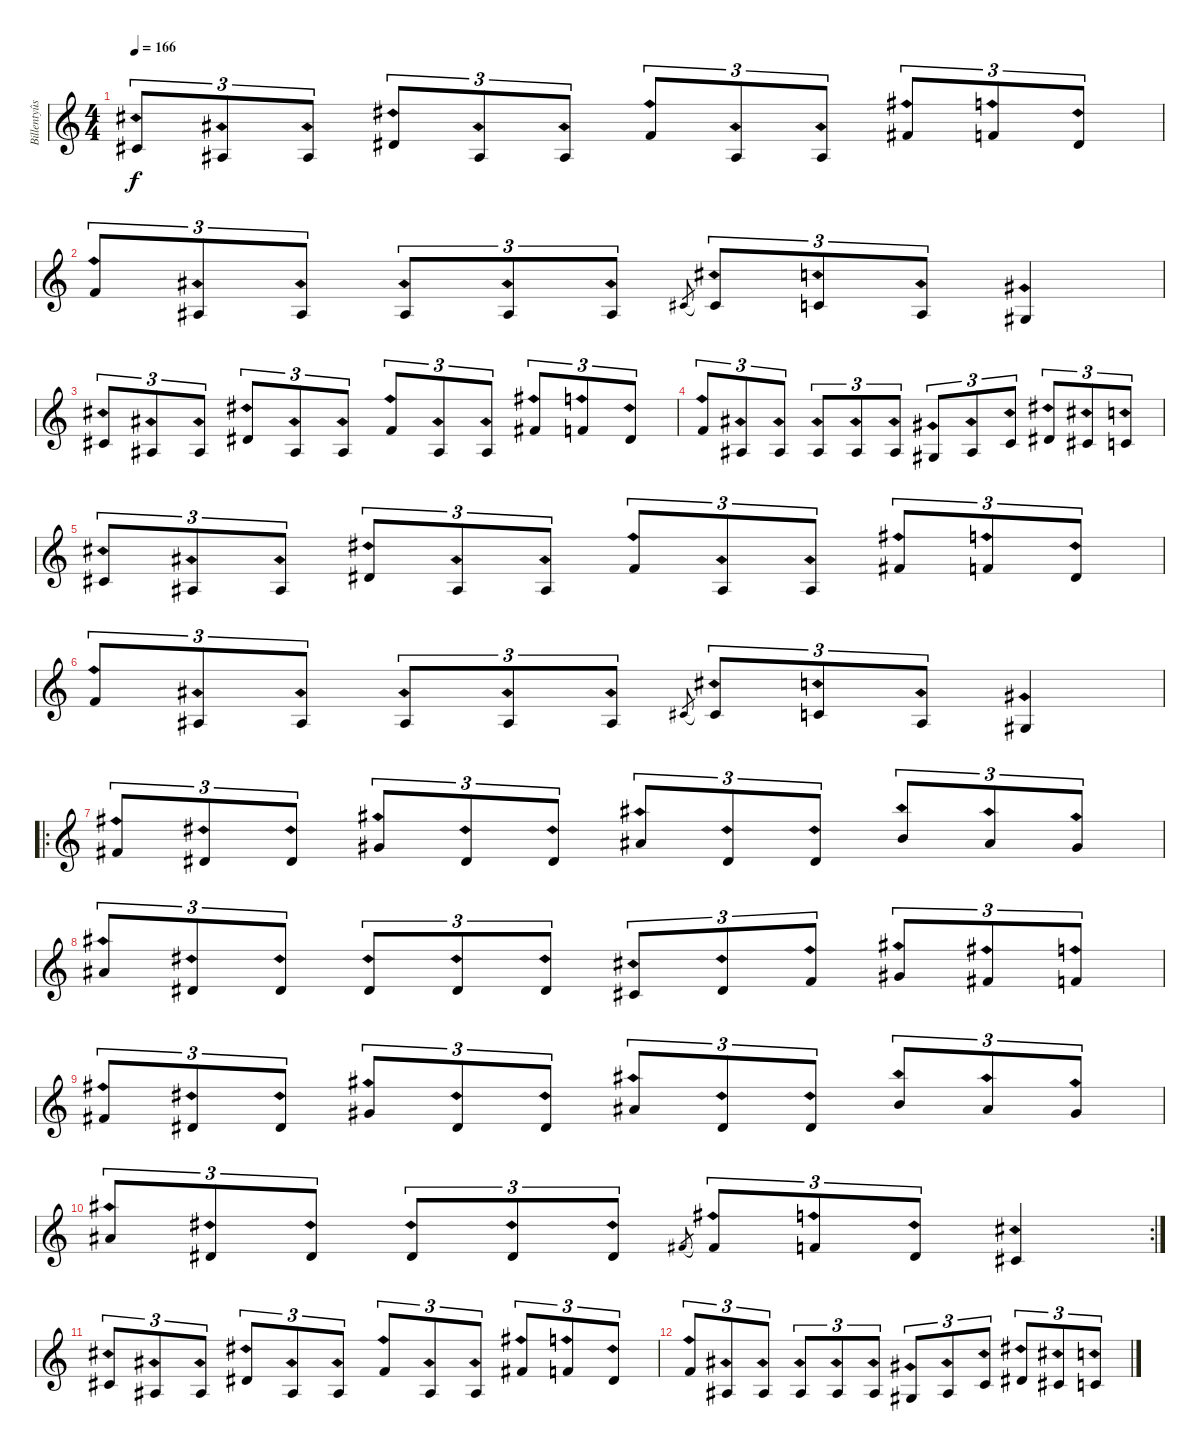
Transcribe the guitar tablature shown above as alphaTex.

\track ("Billentyûs 1 (Mats Olausson)" "Billentyûs") {instrument lead3calliope}
\staff {score}
\tuning (E4 B3 G3 D3 A2 E2) {hide}
\ts (4 4)
\tempo 166
\clef g2
\ks c
2.2{ph 12}.8{tu (3 2) dy f} 3.3{ph 12}.8{tu (3 2)} 3.3{ph 12}.8{tu (3 2)} 4.2{ph 12}.8{tu (3 2)} 3.3{ph 12}.8{tu (3 2)} 3.3{ph 12}.8{tu (3 2)} 1.1{ph 12}.8{tu (3 2)} 3.3{ph 12}.8{tu (3 2)} 3.3{ph 12}.8{tu (3 2)} 2.1{ph 12}.8{tu (3 2)} 1.1{ph 12}.8{tu (3 2)} 4.2{ph 12}.8{tu (3 2)} |
1.1{ph 12}.8{tu (3 2)} 3.3{ph 12}.8{tu (3 2)} 3.3{ph 12}.8{tu (3 2)} 3.3{ph 12}.8{tu (3 2)} 3.3{ph 12}.8{tu (3 2)} 3.3{ph 12}.8{tu (3 2)} 2.2{h}.8{gr} 2.2{ph 12}.8{tu (3 2)} 1.2{ph 12}.8{tu (3 2)} 3.3{ph 12}.8{tu (3 2)} 1.3{ph 12}.4 |
2.2{ph 12}.8{tu (3 2)} 3.3{ph 12}.8{tu (3 2)} 3.3{ph 12}.8{tu (3 2)} 4.2{ph 12}.8{tu (3 2)} 3.3{ph 12}.8{tu (3 2)} 3.3{ph 12}.8{tu (3 2)} 1.1{ph 12}.8{tu (3 2)} 3.3{ph 12}.8{tu (3 2)} 3.3{ph 12}.8{tu (3 2)} 2.1{ph 12}.8{tu (3 2)} 1.1{ph 12}.8{tu (3 2)} 4.2{ph 12}.8{tu (3 2)} |
1.1{ph 12}.8{tu (3 2)} 3.3{ph 12}.8{tu (3 2)} 3.3{ph 12}.8{tu (3 2)} 3.3{ph 12}.8{tu (3 2)} 3.3{ph 12}.8{tu (3 2)} 3.3{ph 12}.8{tu (3 2)} 1.3{ph 12}.8{tu (3 2)} 3.3{ph 12}.8{tu (3 2)} 1.2{ph 12}.8{tu (3 2)} 4.2{ph 12}.8{tu (3 2)} 2.2{ph 12}.8{tu (3 2)} 1.2{ph 12}.8{tu (3 2)} |
2.2{ph 12}.8{tu (3 2)} 3.3{ph 12}.8{tu (3 2)} 3.3{ph 12}.8{tu (3 2)} 4.2{ph 12}.8{tu (3 2)} 3.3{ph 12}.8{tu (3 2)} 3.3{ph 12}.8{tu (3 2)} 1.1{ph 12}.8{tu (3 2)} 3.3{ph 12}.8{tu (3 2)} 3.3{ph 12}.8{tu (3 2)} 2.1{ph 12}.8{tu (3 2)} 1.1{ph 12}.8{tu (3 2)} 4.2{ph 12}.8{tu (3 2)} |
1.1{ph 12}.8{tu (3 2)} 3.3{ph 12}.8{tu (3 2)} 3.3{ph 12}.8{tu (3 2)} 3.3{ph 12}.8{tu (3 2)} 3.3{ph 12}.8{tu (3 2)} 3.3{ph 12}.8{tu (3 2)} 2.2{h}.8{gr} 2.2{ph 12}.8{tu (3 2)} 1.2{ph 12}.8{tu (3 2)} 3.3{ph 12}.8{tu (3 2)} 1.3{ph 12}.4 |
\ro
2.1{ph 12}.8{tu (3 2)} 4.2{ph 12}.8{tu (3 2)} 4.2{ph 12}.8{tu (3 2)} 4.1{ph 12}.8{tu (3 2)} 4.2{ph 12}.8{tu (3 2)} 4.2{ph 12}.8{tu (3 2)} 6.1{ph 12}.8{tu (3 2)} 4.2{ph 12}.8{tu (3 2)} 4.2{ph 12}.8{tu (3 2)} 7.1{ph 12}.8{tu (3 2)} 6.1{ph 12}.8{tu (3 2)} 4.1{ph 12}.8{tu (3 2)} |
6.1{ph 12}.8{tu (3 2)} 4.2{ph 12}.8{tu (3 2)} 4.2{ph 12}.8{tu (3 2)} 4.2{ph 12}.8{tu (3 2)} 4.2{ph 12}.8{tu (3 2)} 4.2{ph 12}.8{tu (3 2)} 2.2{ph 12}.8{tu (3 2)} 4.2{ph 12}.8{tu (3 2)} 1.1{ph 12}.8{tu (3 2)} 4.1{ph 12}.8{tu (3 2)} 2.1{ph 12}.8{tu (3 2)} 1.1{ph 12}.8{tu (3 2)} |
2.1{ph 12}.8{tu (3 2)} 4.2{ph 12}.8{tu (3 2)} 4.2{ph 12}.8{tu (3 2)} 4.1{ph 12}.8{tu (3 2)} 4.2{ph 12}.8{tu (3 2)} 4.2{ph 12}.8{tu (3 2)} 6.1{ph 12}.8{tu (3 2)} 4.2{ph 12}.8{tu (3 2)} 4.2{ph 12}.8{tu (3 2)} 7.1{ph 12}.8{tu (3 2)} 6.1{ph 12}.8{tu (3 2)} 4.1{ph 12}.8{tu (3 2)} |
\rc 2
6.1{ph 12}.8{tu (3 2)} 4.2{ph 12}.8{tu (3 2)} 4.2{ph 12}.8{tu (3 2)} 4.2{ph 12}.8{tu (3 2)} 4.2{ph 12}.8{tu (3 2)} 4.2{ph 12}.8{tu (3 2)} 2.1{h}.8{gr} 2.1{ph 12}.8{tu (3 2)} 1.1{ph 12}.8{tu (3 2)} 4.2{ph 12}.8{tu (3 2)} 2.2{ph 12}.4 |
2.2{ph 12}.8{tu (3 2)} 3.3{ph 12}.8{tu (3 2)} 3.3{ph 12}.8{tu (3 2)} 4.2{ph 12}.8{tu (3 2)} 3.3{ph 12}.8{tu (3 2)} 3.3{ph 12}.8{tu (3 2)} 1.1{ph 12}.8{tu (3 2)} 3.3{ph 12}.8{tu (3 2)} 3.3{ph 12}.8{tu (3 2)} 2.1{ph 12}.8{tu (3 2)} 1.1{ph 12}.8{tu (3 2)} 4.2{ph 12}.8{tu (3 2)} |
1.1{ph 12}.8{tu (3 2)} 3.3{ph 12}.8{tu (3 2)} 3.3{ph 12}.8{tu (3 2)} 3.3{ph 12}.8{tu (3 2)} 3.3{ph 12}.8{tu (3 2)} 3.3{ph 12}.8{tu (3 2)} 1.3{ph 12}.8{tu (3 2)} 3.3{ph 12}.8{tu (3 2)} 1.2{ph 12}.8{tu (3 2)} 4.2{ph 12}.8{tu (3 2)} 2.2{ph 12}.8{tu (3 2)} 1.2{ph 12}.8{tu (3 2)}
